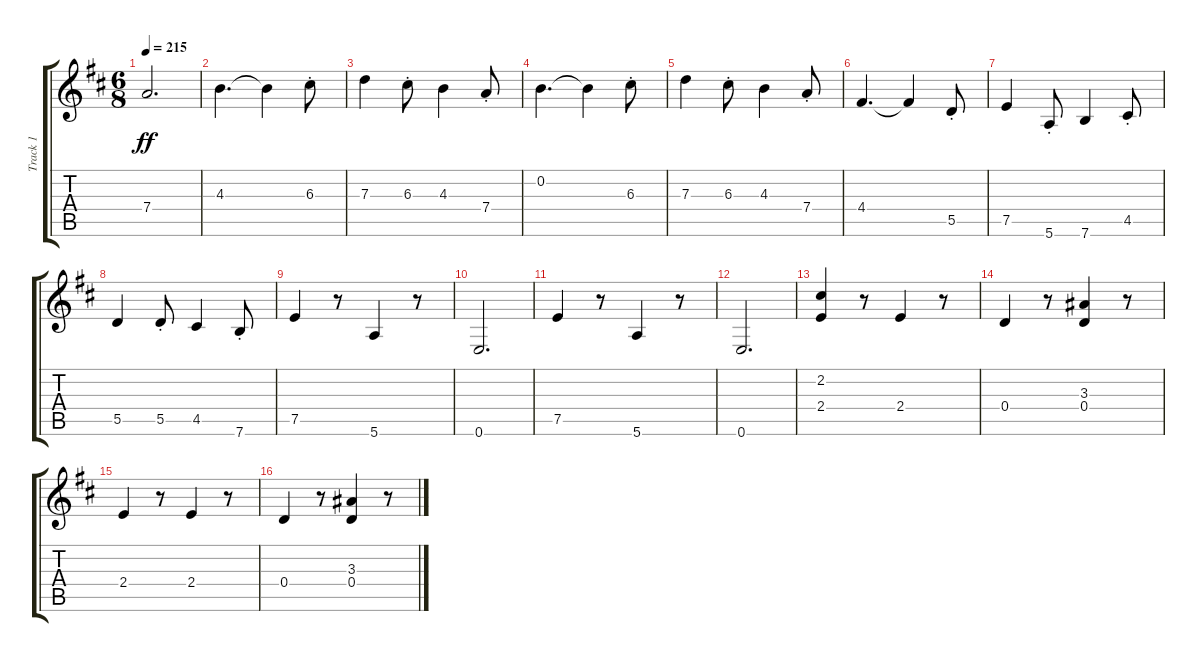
\track ("Track 1" "Track 1") {instrument acousticguitarnylon}
\staff {score tabs}
\tuning (E4 B3 G3 D3 A2 E2) {hide}
\ts (6 8)
\tempo 215
\clef g2
\ks d
7.4.2{d dy ff} |
4.3.4{d} 4.3{t}.4 6.3{st}.8 |
7.3.4 6.3{st}.8 4.3.4 7.4{st}.8 |
0.2.4{d} 0.2{t}.4 6.3{st}.8 |
7.3.4 6.3{st}.8 4.3.4 7.4{st}.8 |
4.4.4{d} 4.4{t}.4 5.5{st}.8 |
7.5.4 5.6{st}.8 7.6.4 4.5{st}.8 |
5.5.4 5.5{st}.8 4.5.4 7.6{st}.8 |
7.5.4 r.8 5.6.4 r.8 |
0.6.2{d} |
7.5.4 r.8 5.6.4 r.8 |
0.6.2{d} |
(2.2 2.4).4 r.8 2.4.4 r.8 |
0.4.4 r.8 (3.3 0.4).4 r.8 |
2.4.4 r.8 2.4.4 r.8 |
0.4.4 r.8 (3.3 0.4).4 r.8
